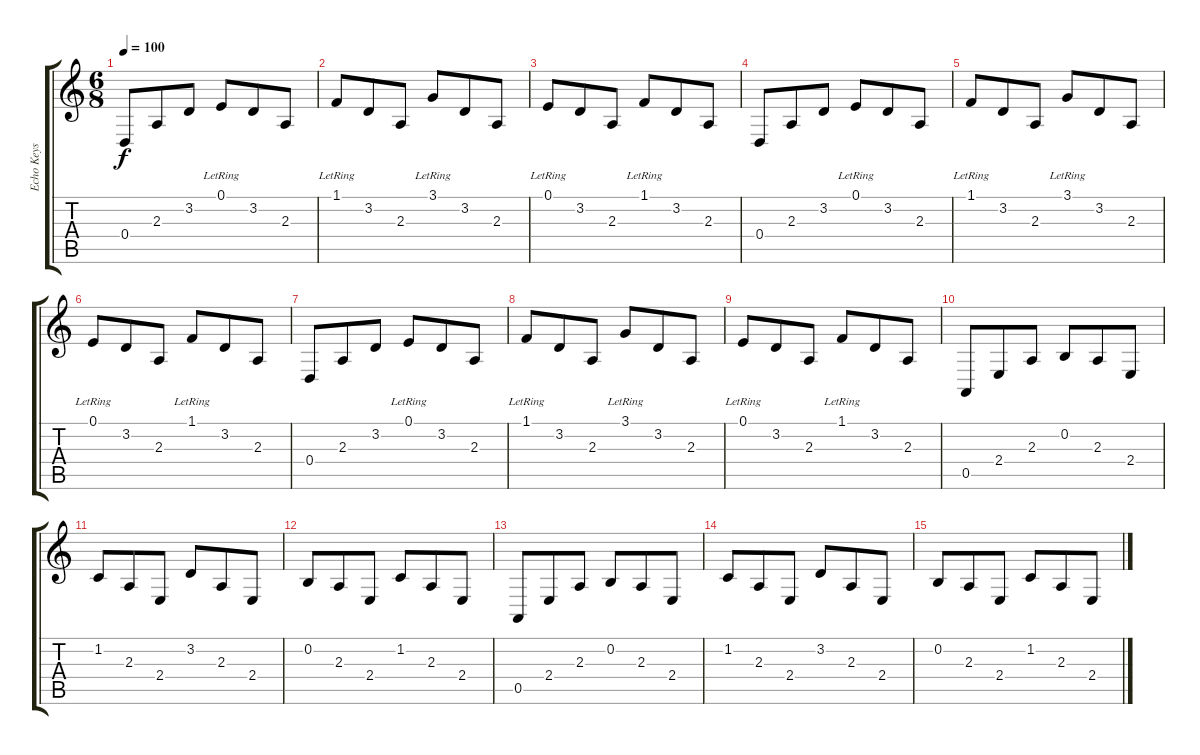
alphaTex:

\track ("Echo Keys" "Echo Keys") {instrument fx7echoes}
\staff {score tabs}
\tuning (E4 B3 G3 D3 A2 E2) {hide}
\ts (6 8)
\tempo 100
\clef g2
\ks c
0.4.8{dy f} 2.3.8 3.2.8 0.1{lr}.8 3.2.8 2.3.8 |
1.1{lr}.8 3.2.8 2.3.8 3.1{lr}.8 3.2.8 2.3.8 |
0.1{lr}.8 3.2.8 2.3.8 1.1{lr}.8 3.2.8 2.3.8 |
0.4.8 2.3.8 3.2.8 0.1{lr}.8 3.2.8 2.3.8 |
1.1{lr}.8 3.2.8 2.3.8 3.1{lr}.8 3.2.8 2.3.8 |
0.1{lr}.8 3.2.8 2.3.8 1.1{lr}.8 3.2.8 2.3.8 |
0.4.8 2.3.8 3.2.8 0.1{lr}.8 3.2.8 2.3.8 |
1.1{lr}.8 3.2.8 2.3.8 3.1{lr}.8 3.2.8 2.3.8 |
0.1{lr}.8 3.2.8 2.3.8 1.1{lr}.8 3.2.8 2.3.8 |
0.5.8 2.4.8 2.3.8 0.2.8 2.3.8 2.4.8 |
1.2.8 2.3.8 2.4.8 3.2.8 2.3.8 2.4.8 |
0.2.8 2.3.8 2.4.8 1.2.8 2.3.8 2.4.8 |
0.5.8 2.4.8 2.3.8 0.2.8 2.3.8 2.4.8 |
1.2.8 2.3.8 2.4.8 3.2.8 2.3.8 2.4.8 |
0.2.8 2.3.8 2.4.8 1.2.8 2.3.8 2.4.8
